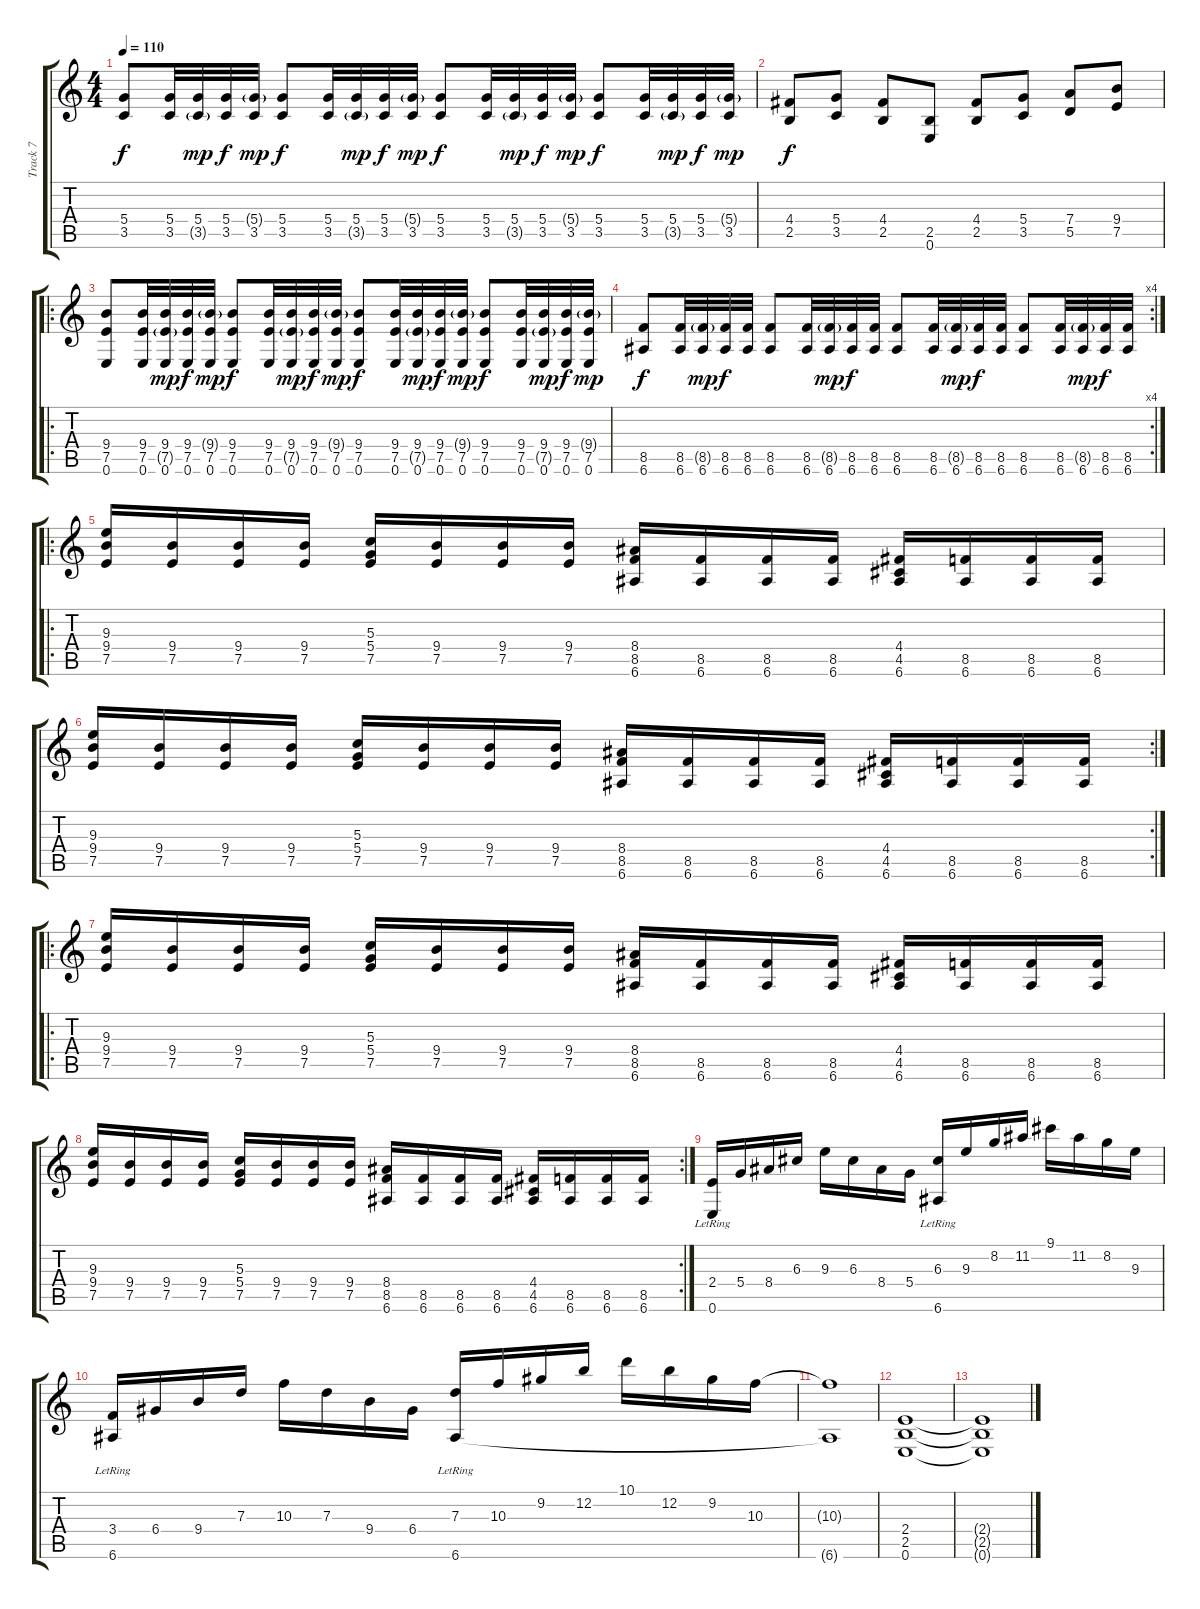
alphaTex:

\track ("Track 7" "Track 7") {instrument distortionguitar}
\staff {score tabs}
\tuning (E4 B3 G3 D3 A2 E2) {hide}
\ts (4 4)
\tempo 110
\clef g2
\ks c
(5.4 3.5).8{dy f} (5.4 3.5).32 (5.4 3.5{g}).32{dy mp} (5.4 3.5).32{dy f} (5.4{g} 3.5).32{dy mp} (5.4 3.5).8{dy f} (5.4 3.5).32 (5.4 3.5{g}).32{dy mp} (5.4 3.5).32{dy f} (5.4{g} 3.5).32{dy mp} (5.4 3.5).8{dy f} (5.4 3.5).32 (5.4 3.5{g}).32{dy mp} (5.4 3.5).32{dy f} (5.4{g} 3.5).32{dy mp} (5.4 3.5).8{dy f} (5.4 3.5).32 (5.4 3.5{g}).32{dy mp} (5.4 3.5).32{dy f} (5.4{g} 3.5).32{dy mp} |
(4.4 2.5).8{dy f} (5.4 3.5).8 (4.4 2.5).8 (2.5 0.6).8 (4.4 2.5).8 (5.4 3.5).8 (7.4 5.5).8 (9.4 7.5).8 |
\ro
(9.4 7.5 0.6).8 (9.4 7.5 0.6).32 (9.4 7.5{g} 0.6).32{dy mp} (9.4 7.5 0.6).32{dy f} (9.4{g} 7.5 0.6).32{dy mp} (9.4 7.5 0.6).8{dy f} (9.4 7.5 0.6).32 (9.4 7.5{g} 0.6).32{dy mp} (9.4 7.5 0.6).32{dy f} (9.4{g} 7.5 0.6).32{dy mp} (9.4 7.5 0.6).8{dy f} (9.4 7.5 0.6).32 (9.4 7.5{g} 0.6).32{dy mp} (9.4 7.5 0.6).32{dy f} (9.4{g} 7.5 0.6).32{dy mp} (9.4 7.5 0.6).8{dy f} (9.4 7.5 0.6).32 (9.4 7.5{g} 0.6).32{dy mp} (9.4 7.5 0.6).32{dy f} (9.4{g} 7.5 0.6).32{dy mp} |
\rc 4
(8.5 6.6).8{dy f} (8.5 6.6).32 (8.5{g} 6.6).32{dy mp} (8.5 6.6).32{dy f} (8.5 6.6).32 (8.5 6.6).8 (8.5 6.6).32 (8.5{g} 6.6).32{dy mp} (8.5 6.6).32{dy f} (8.5 6.6).32 (8.5 6.6).8 (8.5 6.6).32 (8.5{g} 6.6).32{dy mp} (8.5 6.6).32{dy f} (8.5 6.6).32 (8.5 6.6).8 (8.5 6.6).32 (8.5{g} 6.6).32{dy mp} (8.5 6.6).32{dy f} (8.5 6.6).32 |
\ro
(9.3 9.4 7.5).16 (9.4 7.5).16 (9.4 7.5).16 (9.4 7.5).16 (5.3 5.4 7.5).16 (9.4 7.5).16 (9.4 7.5).16 (9.4 7.5).16 (8.4 8.5 6.6).16 (8.5 6.6).16 (8.5 6.6).16 (8.5 6.6).16 (4.4 4.5 6.6).16 (8.5 6.6).16 (8.5 6.6).16 (8.5 6.6).16 |
\rc 2
(9.3 9.4 7.5).16 (9.4 7.5).16 (9.4 7.5).16 (9.4 7.5).16 (5.3 5.4 7.5).16 (9.4 7.5).16 (9.4 7.5).16 (9.4 7.5).16 (8.4 8.5 6.6).16 (8.5 6.6).16 (8.5 6.6).16 (8.5 6.6).16 (4.4 4.5 6.6).16 (8.5 6.6).16 (8.5 6.6).16 (8.5 6.6).16 |
\ro
(9.3 9.4 7.5).16 (9.4 7.5).16 (9.4 7.5).16 (9.4 7.5).16 (5.3 5.4 7.5).16 (9.4 7.5).16 (9.4 7.5).16 (9.4 7.5).16 (8.4 8.5 6.6).16 (8.5 6.6).16 (8.5 6.6).16 (8.5 6.6).16 (4.4 4.5 6.6).16 (8.5 6.6).16 (8.5 6.6).16 (8.5 6.6).16 |
\rc 2
(9.3 9.4 7.5).16 (9.4 7.5).16 (9.4 7.5).16 (9.4 7.5).16 (5.3 5.4 7.5).16 (9.4 7.5).16 (9.4 7.5).16 (9.4 7.5).16 (8.4 8.5 6.6).16 (8.5 6.6).16 (8.5 6.6).16 (8.5 6.6).16 (4.4 4.5 6.6).16 (8.5 6.6).16 (8.5 6.6).16 (8.5 6.6).16 |
(2.4 0.6{lr}).16 5.4.16 8.4.16 6.3.16 9.3.16 6.3.16 8.4.16 5.4.16 (6.3 6.6{lr}).16 9.3.16 8.2.16 11.2.16 9.1.16 11.2.16 8.2.16 9.3.16 |
(3.4 6.6{lr}).16 6.4.16 9.4.16 7.3.16 10.3.16 7.3.16 9.4.16 6.4.16 (7.3 6.6{lr}).16 10.3.16 9.2.16 12.2.16 10.1.16 12.2.16 9.2.16 10.3.16 |
(10.3{t} 6.6{t}).1 |
(2.4 2.5 0.6).1 |
(2.4{t} 2.5{t} 0.6{t}).1
